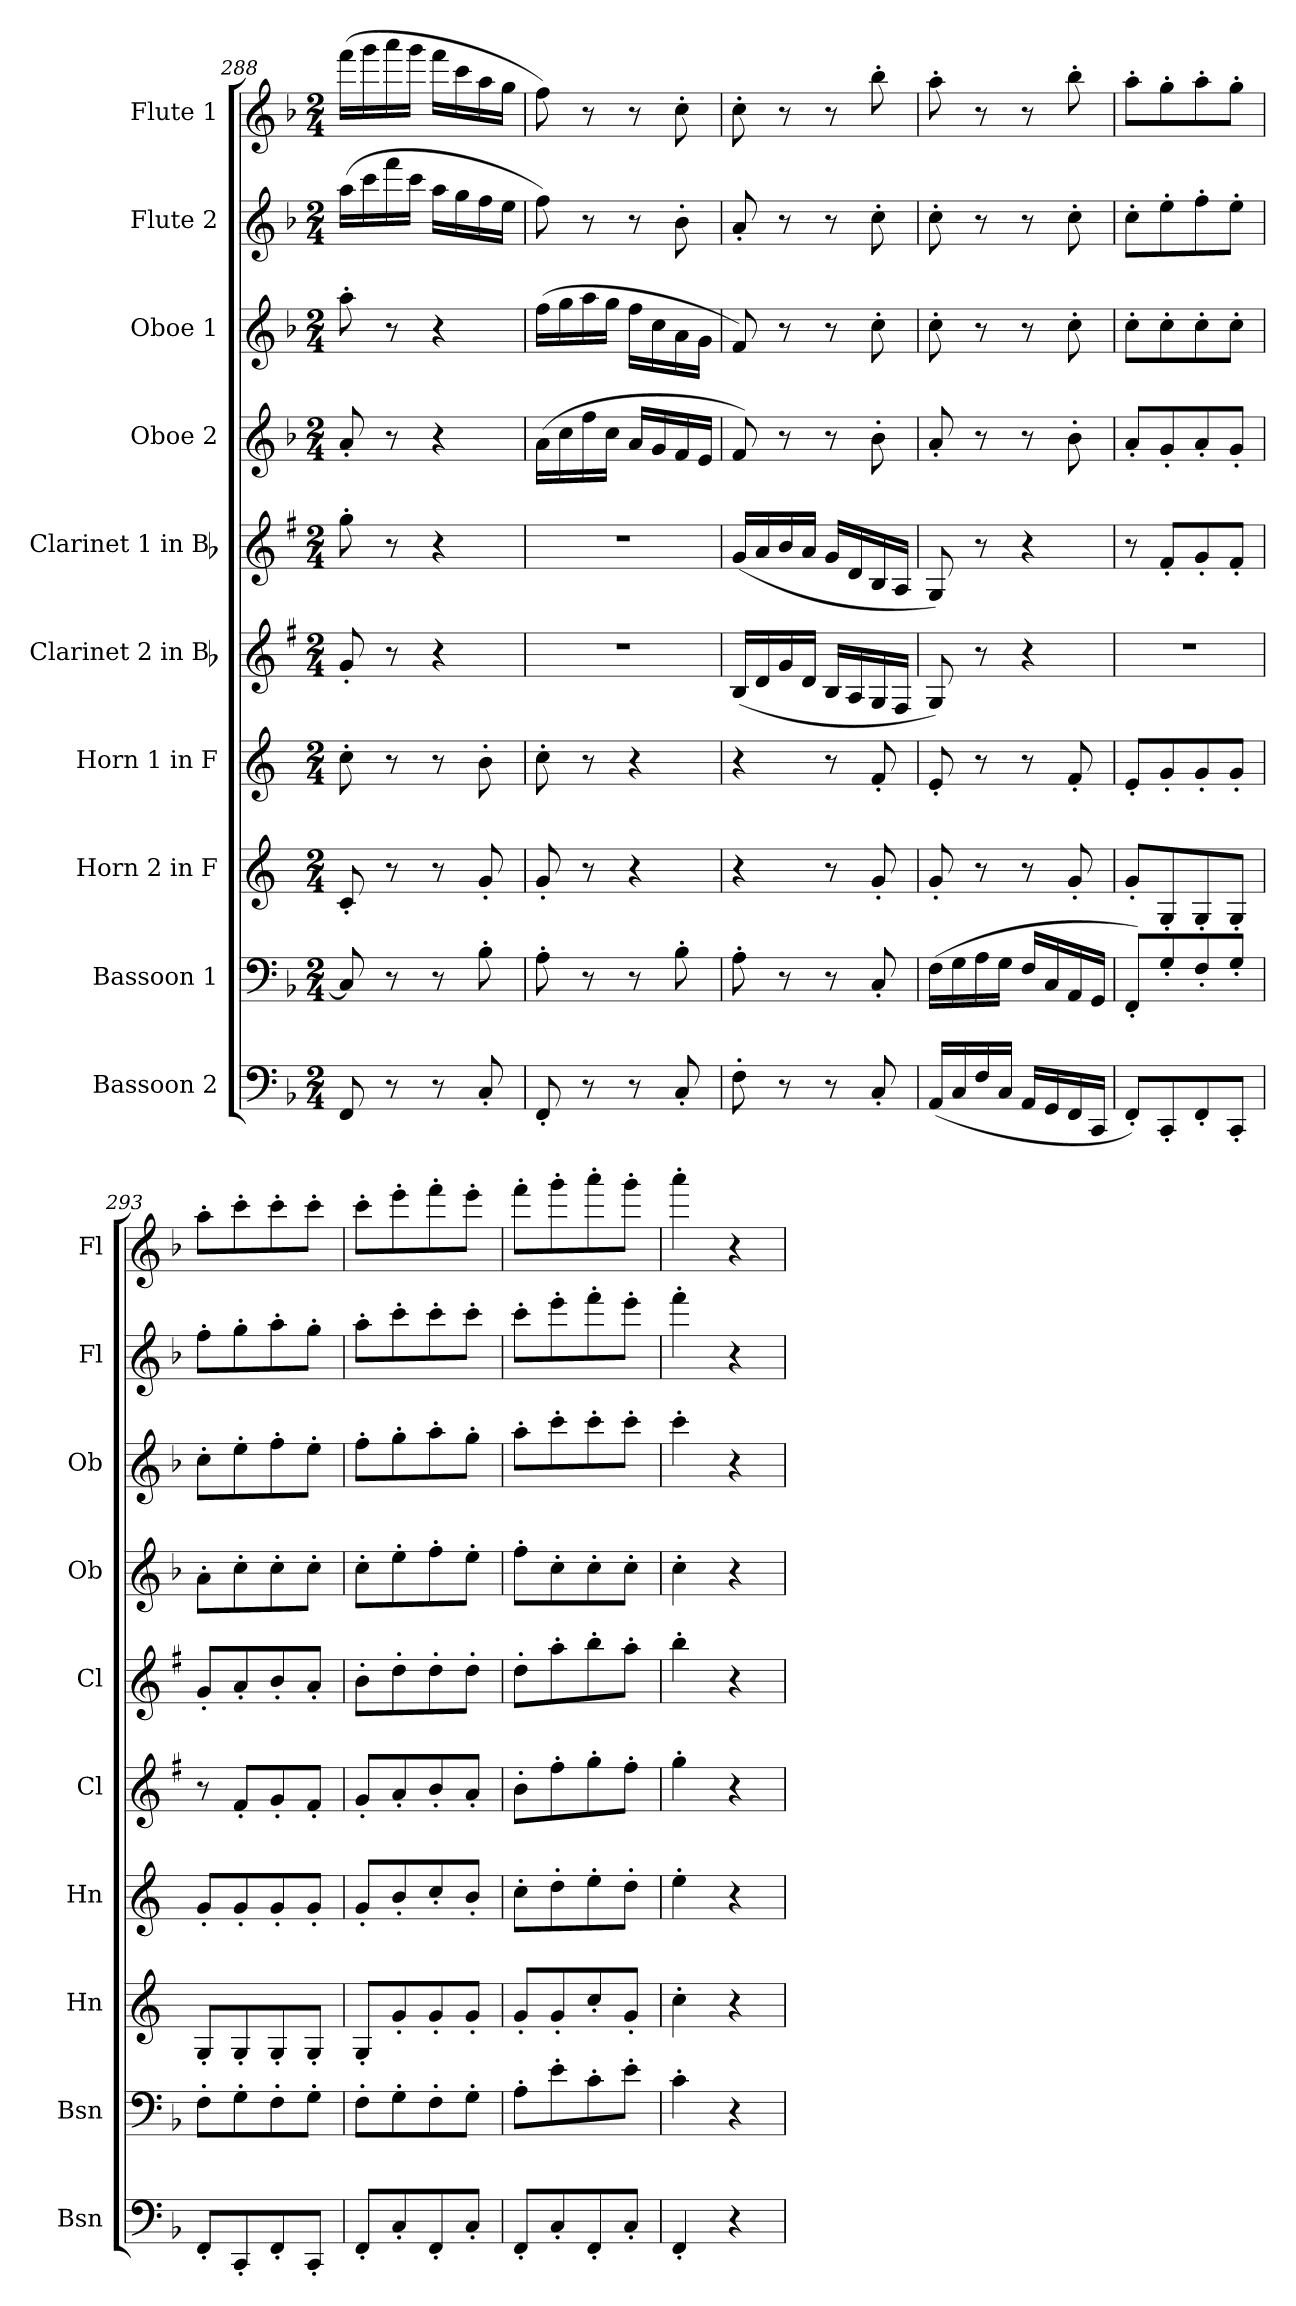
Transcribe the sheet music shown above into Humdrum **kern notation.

**kern	**kern	**kern	**kern	**kern	**kern	**kern	**kern	**kern	**kern
*part10	*part9	*part8	*part7	*part6	*part5	*part4	*part3	*part2	*part1
*staff10	*staff9	*staff8	*staff7	*staff6	*staff5	*staff4	*staff3	*staff2	*staff1
*I"Bassoon 2	*I"Bassoon 1	*I"Horn 2 in F	*I"Horn 1 in F	*I"Clarinet 2 in Bb	*I"Clarinet 1 in Bb	*I"Oboe 2	*I"Oboe 1	*I"Flute 2	*I"Flute 1
*I'Bsn	*I'Bsn	*I'Hn	*I'Hn	*I'Cl	*I'Cl	*I'Ob	*I'Ob	*I'Fl	*I'Fl
*clefF4	*clefF4	*clefG2	*clefG2	*clefG2	*clefG2	*clefG2	*clefG2	*clefG2	*clefG2
*	*	*ITrd4c7	*ITrd4c7	*ITrd1c2	*ITrd1c2	*	*	*	*
*k[b-]	*k[b-]	*k[b-]	*k[b-]	*k[b-]	*k[b-]	*k[b-]	*k[b-]	*k[b-]	*k[b-]
*M2/4	*M2/4	*M2/4	*M2/4	*M2/4	*M2/4	*M2/4	*M2/4	*M2/4	*M2/4
=288	=288	=288	=288	=288	=288	=288	=288	=288	=288
8FF/	8C/]	8F'/	8f'\	8f'/	8ff'\	8a'/	8aa'\	(16aa\LL	(16fff\LL
.	.	.	.	.	.	.	.	16ccc\	16ggg\
8r	8r	8r	8r	8r	8r	8r	8r	16fff\	16aaa\
.	.	.	.	.	.	.	.	16ccc\JJ	16ggg\JJ
8r	8r	8r	8r	4r	4r	4r	4r	16aa\LL	16fff\LL
.	.	.	.	.	.	.	.	16gg\	16ccc\
8C'/	8B-'\	8c'/	8e'\	.	.	.	.	16ff\	16aa\
.	.	.	.	.	.	.	.	16ee\JJ	16gg\JJ
=289	=289	=289	=289	=289	=289	=289	=289	=289	=289
8FF'/	8A'\	8c'/	8f'\	2r	2r	(16a\LL	(16ff\LL	8ff\)	8ff\)
.	.	.	.	.	.	16cc\	16gg\	.	.
8r	8r	8r	8r	.	.	16ff\	16aa\	8r	8r
.	.	.	.	.	.	16cc\JJ	16gg\JJ	.	.
8r	8r	4r	4r	.	.	16a/LL	16ff\LL	8r	8r
.	.	.	.	.	.	16g/	16cc\	.	.
8C'/	8B-'\	.	.	.	.	16f/	16a\	8b-'\	8cc'\
.	.	.	.	.	.	16e/JJ	16g\JJ	.	.
=290	=290	=290	=290	=290	=290	=290	=290	=290	=290
8F'\	8A'\	4r	4r	(16A/LL	(16f/LL	8f/)	8f/)	8a'/	8cc'\
.	.	.	.	16c/	16g/	.	.	.	.
8r	8r	.	.	16f/	16a/	8r	8r	8r	8r
.	.	.	.	16c/JJ	16g/JJ	.	.	.	.
8r	8r	8r	8r	16A/LL	16f/LL	8r	8r	8r	8r
.	.	.	.	16G/	16c/	.	.	.	.
8C'/	8C'/	8c'/	8B-'/	16F/	16A/	8b-'\	8cc'\	8cc'\	8bb-'\
.	.	.	.	16E/JJ	16G/JJ	.	.	.	.
!!LO:PB:g=z
=291	=291	=291	=291	=291	=291	=291	=291	=291	=291
(16AA/LL	(16F\LL	8c'/	8A'/	8F/)	8F/)	8a'/	8cc'\	8cc'\	8aa'\
16C/	16G\	.	.	.	.	.	.	.	.
16F/	16A\	8r	8r	8r	8r	8r	8r	8r	8r
16C/JJ	16G\JJ	.	.	.	.	.	.	.	.
16AA/LL	16F/LL	8r	8r	4r	4r	8r	8r	8r	8r
16GG/	16C/	.	.	.	.	.	.	.	.
16FF/	16AA/	8c'/	8B-'/	.	.	8b-'\	8cc'\	8cc'\	8bb-'\
16CC/JJ	16GG/JJ	.	.	.	.	.	.	.	.
=292	=292	=292	=292	=292	=292	=292	=292	=292	=292
8FF'/L)	8FF'/L)	8c'/L	8A'/L	2r	8r	8a'/L	8cc'\L	8cc'\L	8aa'\L
8CC'/	8G'/	8C'/	8c'/	.	8e'/L	8g'/	8cc'\	8ee'\	8gg'\
8FF'/	8F'/	8C'/	8c'/	.	8f'/	8a'/	8cc'\	8ff'\	8aa'\
8CC'/J	8G'/J	8C'/J	8c'/J	.	8e'/J	8g'/J	8cc'\J	8ee'\J	8gg'\J
=293	=293	=293	=293	=293	=293	=293	=293	=293	=293
8FF'/L	8F'\L	8C'/L	8c'/L	8r	8f'/L	8a'\L	8cc'\L	8ff'\L	8aa'\L
8CC'/	8G'\	8C'/	8c'/	8e'/L	8g'/	8cc'\	8ee'\	8gg'\	8ccc'\
8FF'/	8F'\	8C'/	8c'/	8f'/	8a'/	8cc'\	8ff'\	8aa'\	8ccc'\
8CC'/J	8G'\J	8C'/J	8c'/J	8e'/J	8g'/J	8cc'\J	8ee'\J	8gg'\J	8ccc'\J
=294	=294	=294	=294	=294	=294	=294	=294	=294	=294
8FF'/L	8F'\L	8C'/L	8c'/L	8f'/L	8a'\L	8cc'\L	8ff'\L	8aa'\L	8ccc'\L
8C'/	8G'\	8c'/	8e'/	8g'/	8cc'\	8ee'\	8gg'\	8ccc'\	8eee'\
8FF'/	8F'\	8c'/	8f'/	8a'/	8cc'\	8ff'\	8aa'\	8ccc'\	8fff'\
8C'/J	8G'\J	8c'/J	8e'/J	8g'/J	8cc'\J	8ee'\J	8gg'\J	8ccc'\J	8eee'\J
=295	=295	=295	=295	=295	=295	=295	=295	=295	=295
8FF'/L	8A'\L	8c'/L	8f'\L	8a'\L	8cc'\L	8ff'\L	8aa'\L	8ccc'\L	8fff'\L
8C'/	8e'\	8c'/	8g'\	8ee'\	8gg'\	8cc'\	8ccc'\	8eee'\	8ggg'\
8FF'/	8c'\	8f'/	8a'\	8ff'\	8aa'\	8cc'\	8ccc'\	8fff'\	8aaa'\
8C'/J	8e'\J	8c'/J	8g'\J	8ee'\J	8gg'\J	8cc'\J	8ccc'\J	8eee'\J	8ggg'\J
=296	=296	=296	=296	=296	=296	=296	=296	=296	=296
4FF'/	4c'\	4f'\	4a'\	4ff'\	4aa'\	4cc'\	4ccc'\	4fff'\	4aaa'\
4r	4r	4r	4r	4r	4r	4r	4r	4r	4r
=	=	=	=	=	=	=	=	=	=
*-	*-	*-	*-	*-	*-	*-	*-	*-	*-
